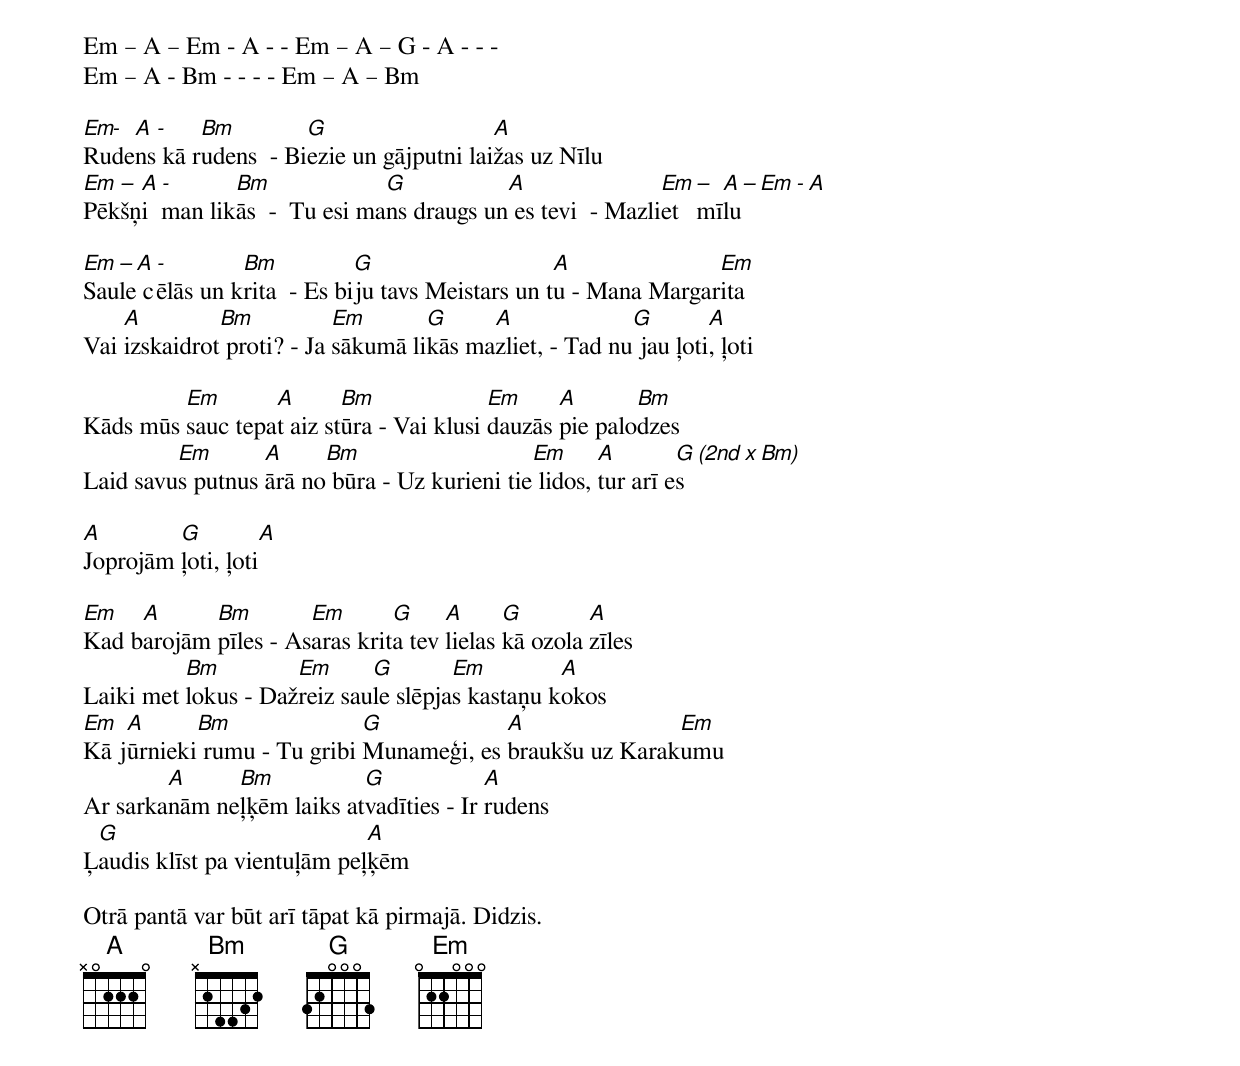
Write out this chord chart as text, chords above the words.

Em – A – Em - A - - Em – A – G - A - - -
Em – A - Bm - - - - Em – A – Bm

Em- A -    Bm         G                   A
Rudens kā rudens  - Biezie un gājputni laižas uz Nīlu
Em – A -      Bm              G           A                Em – A – Em - A
Pēkšņi man likās  -  Tu esi mans draugs un es tevi  - Mazliet mīlu

Em – A -        Bm           G                    A              Em
Saule cēlās un krita  - Es biju tavs Meistars un tu - Mana Margarita
    A         Bm           Em       G     A              G        A
Vai izskaidrot proti? - Ja sākumā likās mazliet, - Tad nu jau ļoti, ļoti

         Em       A       Bm              Em     A       Bm
Kāds mūs sauc tepat aiz stūra - Vai klusi dauzās pie palodzes
         Em       A     Bm                    Em      A        G  (2nd x Bm)
Laid savus putnus ārā no būra - Uz kurieni tie lidos, tur arī es

A        G          A
Joprojām ļoti, ļoti

Em   A      Bm        Em       G     A      G        A
Kad barojām pīles - Asaras krita tev lielas kā ozola zīles
          Bm         Em      G        Em         A
Laiki met lokus - Dažreiz saule slēpjas kastaņu kokos
Em  A      Bm               G            A               Em
Kā jūrnieki rumu - Tu gribi Munameģi, es braukšu uz Karakumu
        A     Bm           G             A
Ar sarkanām neļķēm laiks atvadīties - Ir rudens
 G                           A
Ļaudis klīst pa vientuļām peļķēm

Otrā pantā var būt arī tāpat kā pirmajā. Didzis.
